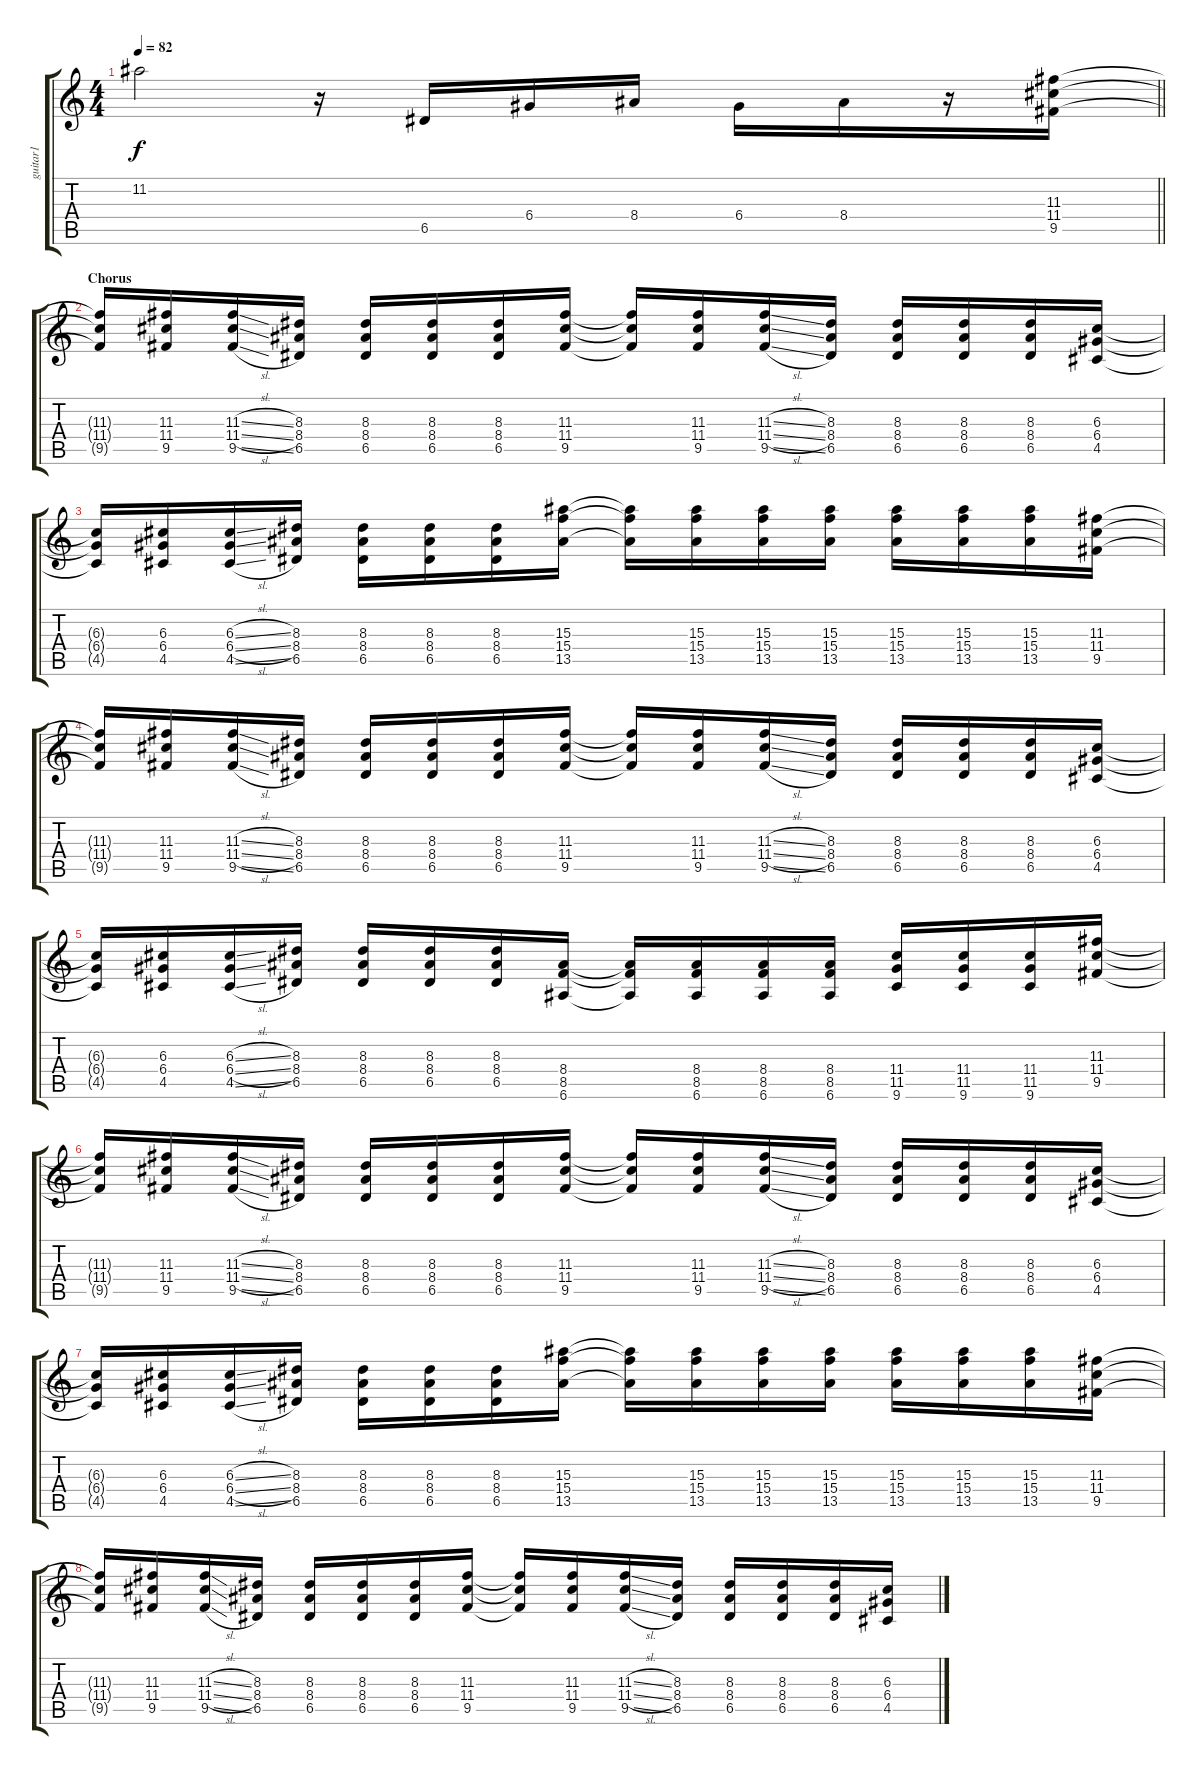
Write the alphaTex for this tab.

\track ("guitar1" "guitar1") {instrument overdrivenguitar}
\staff {score tabs}
\tuning (E4 B3 G3 D3 A2 E2) {hide}
\ts (4 4)
\tempo 82
\clef g2
\barLineRight lightlight
\ks c
11.2{t}.2{dy f} r.16 6.5.16 6.4.16 8.4.16 6.4.16 8.4.16 r.16 (11.3 11.4 9.5).16 |
\section ("" "Chorus")
(11.3{t} 11.4{t} 9.5{t}).16 (11.3 11.4 9.5).16 (11.3{sl} 11.4{sl} 9.5{sl}).16 (8.3 8.4 6.5).16 (8.3 8.4 6.5).16 (8.3 8.4 6.5).16 (8.3 8.4 6.5).16 (11.3 11.4 9.5).16 (11.3{t} 11.4{t} 9.5{t}).16 (11.3 11.4 9.5).16 (11.3{sl} 11.4{sl} 9.5{sl}).16 (8.3 8.4 6.5).16 (8.3 8.4 6.5).16 (8.3 8.4 6.5).16 (8.3 8.4 6.5).16 (6.3 6.4 4.5).16 |
(6.3{t} 6.4{t} 4.5{t}).16 (6.3 6.4 4.5).16 (6.3{sl} 6.4{sl} 4.5{sl}).16 (8.3 8.4 6.5).16 (8.3 8.4 6.5).16 (8.3 8.4 6.5).16 (8.3 8.4 6.5).16 (15.3 15.4 13.5).16 (15.3{t} 15.4{t} 13.5{t}).16 (15.3 15.4 13.5).16 (15.3 15.4 13.5).16 (15.3 15.4 13.5).16 (15.3 15.4 13.5).16 (15.3 15.4 13.5).16 (15.3 15.4 13.5).16 (11.3 11.4 9.5).16 |
(11.3{t} 11.4{t} 9.5{t}).16 (11.3 11.4 9.5).16 (11.3{sl} 11.4{sl} 9.5{sl}).16 (8.3 8.4 6.5).16 (8.3 8.4 6.5).16 (8.3 8.4 6.5).16 (8.3 8.4 6.5).16 (11.3 11.4 9.5).16 (11.3{t} 11.4{t} 9.5{t}).16 (11.3 11.4 9.5).16 (11.3{sl} 11.4{sl} 9.5{sl}).16 (8.3 8.4 6.5).16 (8.3 8.4 6.5).16 (8.3 8.4 6.5).16 (8.3 8.4 6.5).16 (6.3 6.4 4.5).16 |
(6.3{t} 6.4{t} 4.5{t}).16 (6.3 6.4 4.5).16 (6.3{sl} 6.4{sl} 4.5{sl}).16 (8.3 8.4 6.5).16 (8.3 8.4 6.5).16 (8.3 8.4 6.5).16 (8.3 8.4 6.5).16 (8.4 8.5 6.6).16 (8.4{t} 8.5{t} 6.6{t}).16 (8.4 8.5 6.6).16 (8.4 8.5 6.6).16 (8.4 8.5 6.6).16 (11.4 11.5 9.6).16 (11.4 11.5 9.6).16 (11.4 11.5 9.6).16 (11.3 11.4 9.5).16 |
(11.3{t} 11.4{t} 9.5{t}).16 (11.3 11.4 9.5).16 (11.3{sl} 11.4{sl} 9.5{sl}).16 (8.3 8.4 6.5).16 (8.3 8.4 6.5).16 (8.3 8.4 6.5).16 (8.3 8.4 6.5).16 (11.3 11.4 9.5).16 (11.3{t} 11.4{t} 9.5{t}).16 (11.3 11.4 9.5).16 (11.3{sl} 11.4{sl} 9.5{sl}).16 (8.3 8.4 6.5).16 (8.3 8.4 6.5).16 (8.3 8.4 6.5).16 (8.3 8.4 6.5).16 (6.3 6.4 4.5).16 |
(6.3{t} 6.4{t} 4.5{t}).16 (6.3 6.4 4.5).16 (6.3{sl} 6.4{sl} 4.5{sl}).16 (8.3 8.4 6.5).16 (8.3 8.4 6.5).16 (8.3 8.4 6.5).16 (8.3 8.4 6.5).16 (15.3 15.4 13.5).16 (15.3{t} 15.4{t} 13.5{t}).16 (15.3 15.4 13.5).16 (15.3 15.4 13.5).16 (15.3 15.4 13.5).16 (15.3 15.4 13.5).16 (15.3 15.4 13.5).16 (15.3 15.4 13.5).16 (11.3 11.4 9.5).16 |
(11.3{t} 11.4{t} 9.5{t}).16 (11.3 11.4 9.5).16 (11.3{sl} 11.4{sl} 9.5{sl}).16 (8.3 8.4 6.5).16 (8.3 8.4 6.5).16 (8.3 8.4 6.5).16 (8.3 8.4 6.5).16 (11.3 11.4 9.5).16 (11.3{t} 11.4{t} 9.5{t}).16 (11.3 11.4 9.5).16 (11.3{sl} 11.4{sl} 9.5{sl}).16 (8.3 8.4 6.5).16 (8.3 8.4 6.5).16 (8.3 8.4 6.5).16 (8.3 8.4 6.5).16 (6.3 6.4 4.5).16
